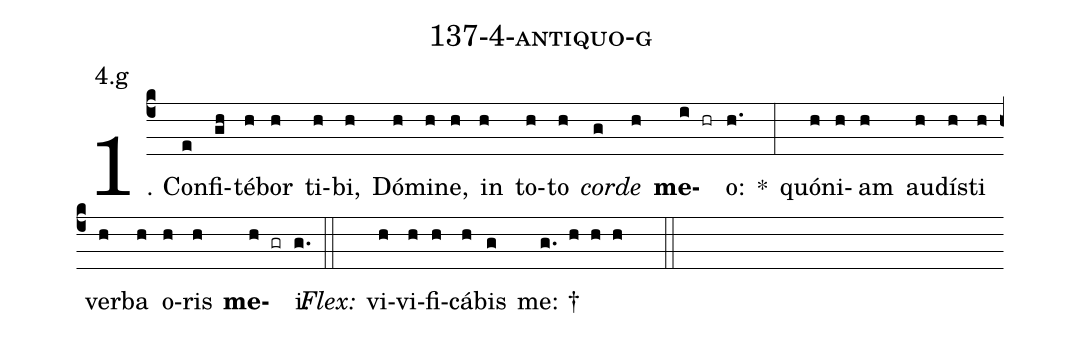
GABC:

name: 137-4-antiquo-g;
annotation: 4.g;
%%
(c4)1. Con(e)fi(gh)té(h)bor(h) ti(h)bi,(h) Dó(h)mi(h)ne,(h) in(h) to(h)to(h) <i>cor</i>(g)<i>de</i>(h) <b>me</b>(i hr)o:(h.) *(:) quón(h)i(h)am(h) au(h)dís(h)ti(h) ver(h)ba(h) o(h)ris(h) <b>me</b>(h gr)i.(g.) (::)
<i>Flex:</i>()  vi(h)vi(h)fi(h)cá(h)bis(g) me: †(g. h h h  ::)
